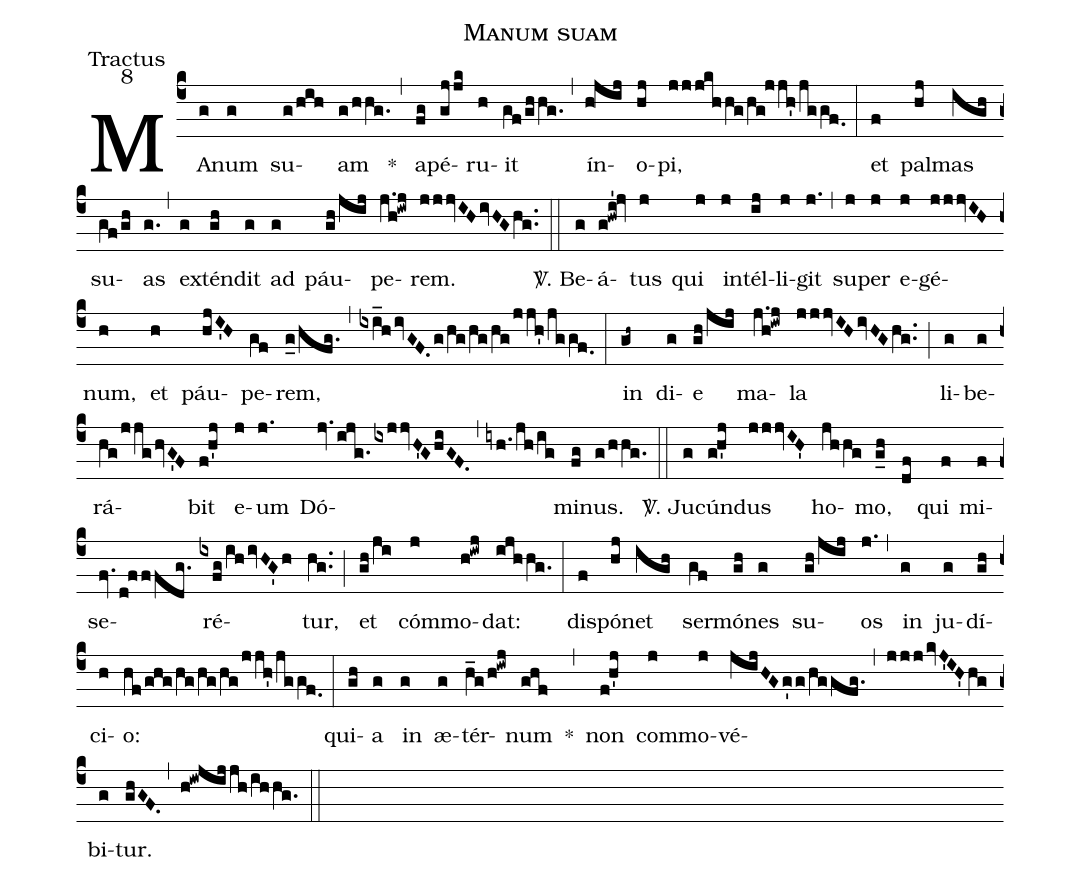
name: Manum suam;
office-part: Tractus;
mode: 8;
%%
(c4) MA(g)num(g) su(g/hih)am(g/hhg.) *(,)
a(fg)pé(gjjk)ru(h)it(gf/ghhg.) (,) ín(h!jij)o(hj)pi,(jjjkh/!hg/hg!jjh'/jggf.0) (:)
et(f) pal(hj)mas(igh) su(gf/gh)as(g.) (,) ex(g)tén(gh)dit(g) ad(g) páu(gh/jij)pe(j.h!iwj)rem.(jjjvIHivHGhg..) (::)
<sp>V/</sp>. Be(g)á(g!hwi'!jv)tus(j) qui(j) in(j)tél(ij)li(j)git(j.) (,) su(j)per(j) e(j)gé(jjjvIH)num,(h) et(h) páu(hjI'H)pe(gf)rem,(g_0/hfg.) (,) (ixi_hivGF.g/hg/hg/hg/jjh'/jggf.0) (:)
in(gh~) di(g)e(gh/jij) ma(j.h!iwj)la(jjjvIHivHGhg..) (;) li(g)be(g)rá(hg/jjghvG'F)bit(f!h'j) e(j)um(j.) Dó(jv.ijg.ixjjvH'GhiGF.)(,)(iyh./jh/ig)mi(fg)nus.(g/hhg.) (::)
<sp>V/</sp>. Ju(g)cún(gh'j)dus(jjjvIH') ho(jhhg)mo,(g_h) (df) qui(f) mi(f)se(fv.d!fffdg.)ré(ixfg/ihivHG'h)tur,(hg..) (;) et(gh/ji) cóm(j)mo(h!iwj)dat:(ijhhg.) (:)
dis(f)pó(hj)net(igh) ser(gf)mó(gh)nes(g) su(gh/jij)os(j.) (,) in(g) ju(g)dí(gh)ci(h)o:(hf/ghg/hg/hg/hg/jjh'/jggf.0) (:)
qui(gh)a(g) in(g) æ(g)tér(h_g/h!iwj)num(ghf) *(,) non(f!h'j) com(j)mo(j)vé(jijHGg'g/hggfg.)(,)(jjjkvJ'IH'hg)bi(g)tur.(ghGF.) (,) (h!iwjijjh/ihhg.) (::)
